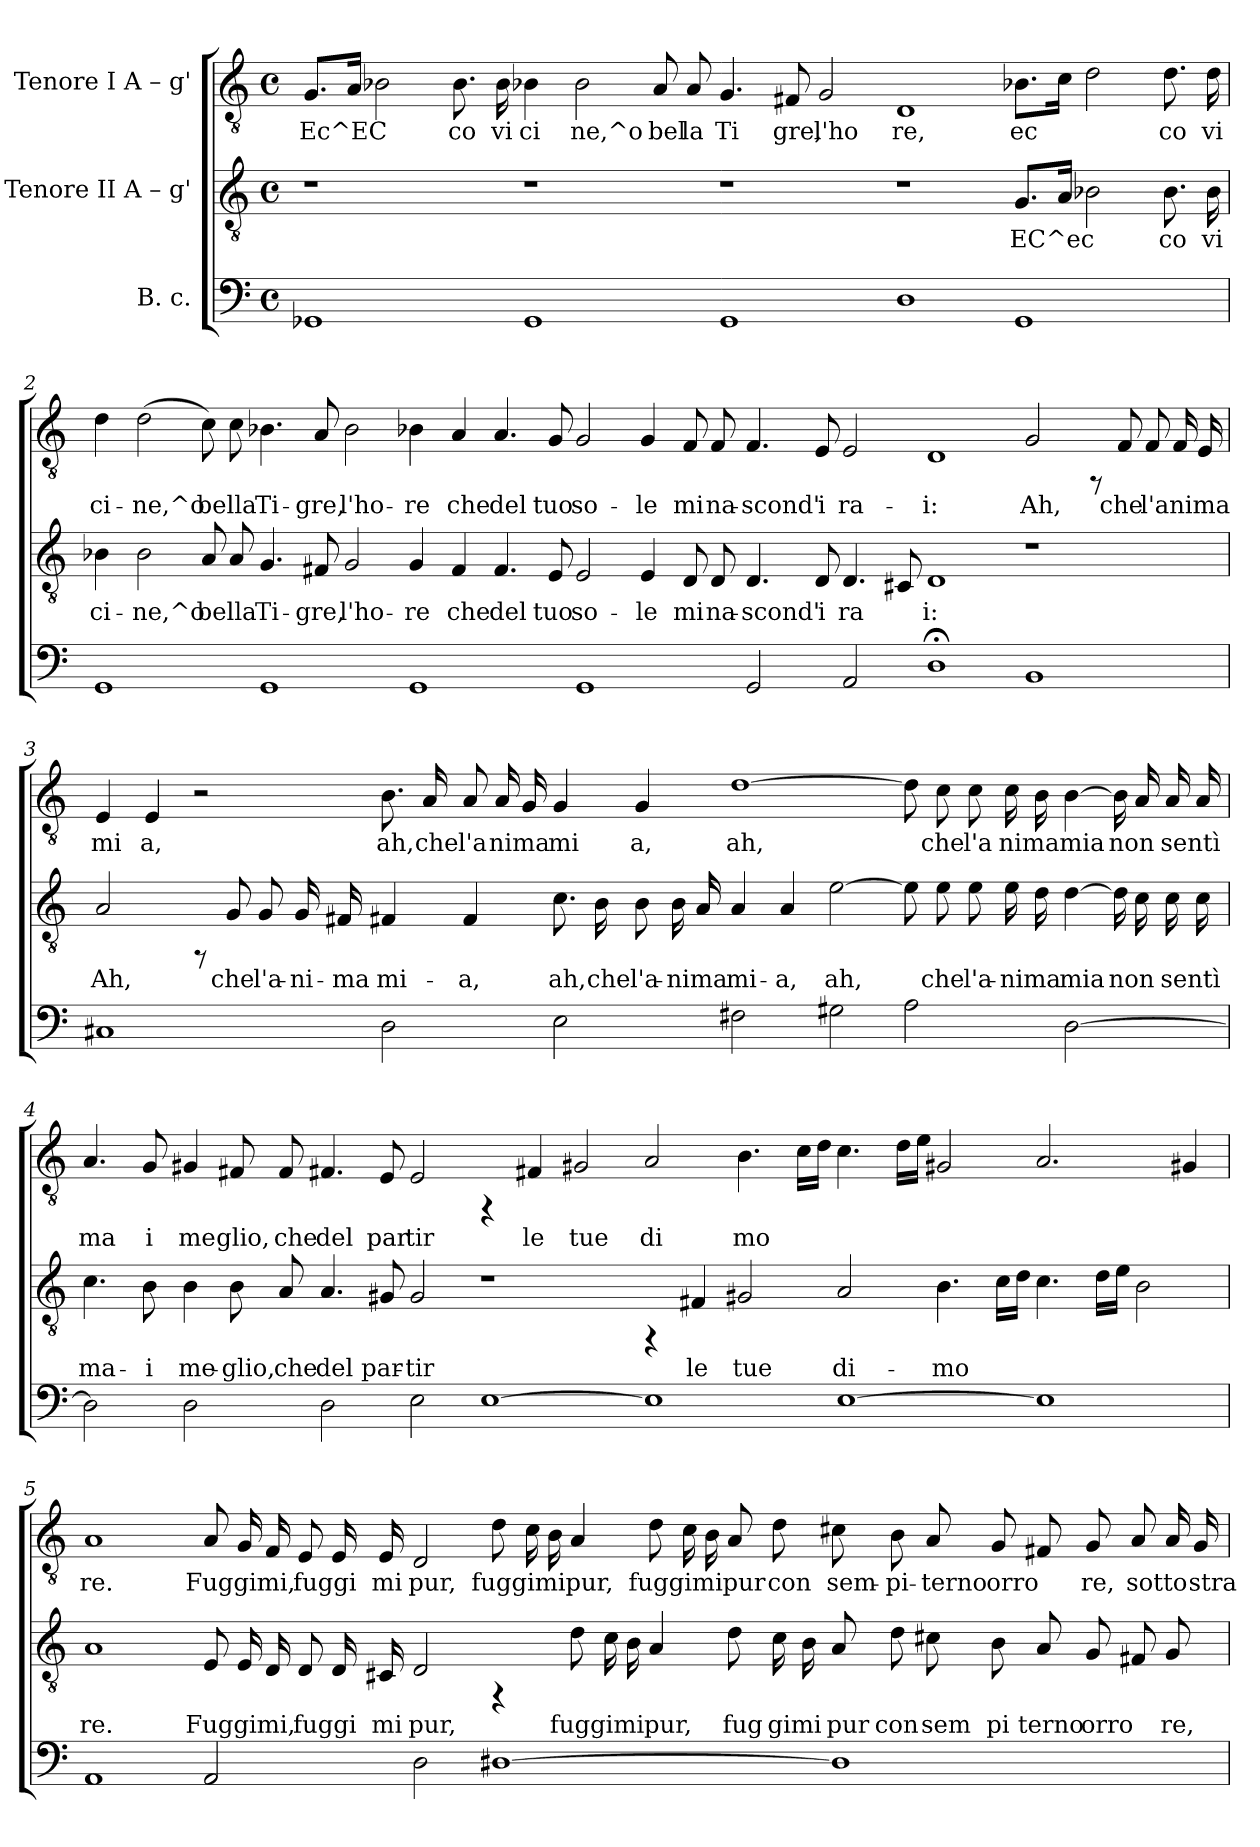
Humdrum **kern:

**kern	**kern	**text	**kern	**text
*part3	*part2	*part2	*part1	*part1
*staff3	*staff2	*staff2	*staff1	*staff1
*I"B. c.	*I"Tenore II  A – g'	*	*I"Tenore I  A – g'	*
!!LO:PB:g=z
*stria5	*stria5	*	*stria5	*
*clefF4	*clefGv2	*	*clefGv2	*
*k[]	*k[]	*	*k[]	*
*C:	*C:	*	*C:	*
*M4/4	*M4/4	*	*M4/4	*
*met(c)	*met(c)	*	*met(c)	*
=1	=1	=1	=1	=1
!	!	!	!	!LO:LY:b
1GG-	1r	.	8.G/L	Ec^EC
!	!	!	!	!LO:LY:b
.	.	.	16A/J	.
!	!	!	!	!LO:LY:b
.	.	.	2B-X\	.
!	!	!	!	!LO:LY:b
.	.	.	8.B-\	co
!	!	!	!	!LO:LY:b
.	.	.	16B-\	vi
!	!	!	!	!LO:LY:b
1GG-	1r	.	4B-X\	ci
!	!	!	!	!LO:LY:b
.	.	.	2B-\	ne,^o
!	!	!	!	!LO:LY:b
.	.	.	8A/	bel
!	!	!	!	!LO:LY:b
.	.	.	8A/	la
!	!	!	!	!LO:LY:b
1GG-	1r	.	4.G/	Ti
!	!	!	!	!LO:LY:b
.	.	.	8F#X/	gre,
!	!	!	!	!LO:LY:b
.	.	.	2G/	l'ho
!	!	!	!	!LO:LY:b
1D	1r	.	1D	re,
!	!	!LO:LY:b:rj	!	!LO:LY:b
1GG-	8.G/L	EC^ec	8.B-X\L	ec
!	!	!LO:LY:b:rj	!	!LO:LY:b
.	16A/J	.	16c\J	.
!	!	!LO:LY:b:rj	!	!LO:LY:b
.	2B-X\	.	2d\	.
!	!	!LO:LY:b:rj	!	!LO:LY:b
.	8.B-\	co	8.d\	co
!	!	!LO:LY:b:rj	!	!LO:LY:b
.	16B-\	vi	16d\	vi
!!LO:LB:g=z
=2	=2	=2	=2	=2
!	!	!LO:LY:b:rj	!	!LO:LY:b
1GG	4B-X\	ci-	4d\	ci-
!	!	!LO:LY:b:rj	!	!LO:LY:b
.	2B-\	-ne,^o	(<2d\	-ne,^o
!	!	!LO:LY:b:rj	!	!LO:LY:b
.	8A/	bella	8c\)	bella
!	!	!LO:LY:b:rj	!	!LO:LY:b
.	8A/	.	8c\	.
!	!	!LO:LY:b:rj	!	!LO:LY:b
1GG	4.G/	Ti-	4.B-X\	Ti-
!	!	!LO:LY:b:rj	!	!LO:LY:b
.	8F#X/	-gre,	8A/	-gre,
!	!	!LO:LY:b:rj	!	!LO:LY:b
.	2G/	l'ho-	2B-\	l'ho-
!	!	!LO:LY:b:rj	!	!LO:LY:b
1GG	4G/	-re	4B-X\	-re
!	!	!LO:LY:b:rj	!	!LO:LY:b
.	4F#/	che	4A/	che
!	!	!LO:LY:b:rj	!	!LO:LY:b
.	4.F#/	del	4.A/	del
!	!	!LO:LY:b:rj	!	!LO:LY:b
.	8E/	tuo	8G/	tuo
!	!	!LO:LY:b:rj	!	!LO:LY:b
1GG	2E/	so-	2G/	so-
!	!	!LO:LY:b:rj	!	!LO:LY:b
.	4E/	-le	4G/	-le
!	!	!LO:LY:b:rj	!	!LO:LY:b
.	8D/	mi	8F/	mi
!	!	!LO:LY:b:rj	!	!LO:LY:b
.	8D/	na-	8F/	na-
!	!	!LO:LY:b:rj	!	!LO:LY:b
2GG/	4.D/	-scond'	4.F/	-scond'
!	!	!LO:LY:b:rj	!	!LO:LY:b
.	8D/	i	8E/	i
!	!	!LO:LY:b:rj	!	!LO:LY:b
2AA/	4.D/	ra-	2E/	ra-
!	!	!LO:LY:b:rj	!	!
.	8C#X/	--	.	.
!	!	!LO:LY:b:rj	!	!LO:LY:b
1D;<	1D	-i:	1D	-i:
!	!	!	!	!LO:LY:b
1BB	1r	.	2G/	Ah,
.	.	.	8rFF	.
!	!	!	!	!LO:LY:b
.	.	.	8F/	che
!	!	!	!	!LO:LY:b
.	.	.	8F/	l'anima
!	!	!	!	!LO:LY:b
.	.	.	16F/	.
!	!	!	!	!LO:LY:b
.	.	.	16E/	.
!!LO:LB:g=z
=3	=3	=3	=3	=3
!	!	!LO:LY:b:rj	!	!LO:LY:b
1C#X	2A/	Ah,	4E/	mi
!	!	!	!	!LO:LY:b
.	.	.	4E/	a,
.	8rFF	.	2r	.
!	!	!LO:LY:b:rj	!	!
.	8G/	che	.	.
!	!	!LO:LY:b:rj	!	!
.	8G/	l'a-	.	.
!	!	!LO:LY:b:rj	!	!
.	16G/	-ni-	.	.
!	!	!LO:LY:b:rj	!	!
.	16F#X/	-ma	.	.
!	!	!LO:LY:b:rj	!	!LO:LY:b
2D\	4F#X/	mi-	8.B\	ah,
!	!	!	!	!LO:LY:b
.	.	.	16A/	che
!	!	!LO:LY:b:rj	!	!LO:LY:b
.	4F#/	-a,	8A/	l'a
!	!	!	!	!LO:LY:b
.	.	.	16A/	nima
!	!	!	!	!LO:LY:b
.	.	.	16G/	.
!	!	!LO:LY:b:rj	!	!LO:LY:b
2E\	8.c\	ah,	4G/	mi
!	!	!LO:LY:b:rj	!	!
.	16B\	che	.	.
!	!	!LO:LY:b:rj	!	!LO:LY:b
.	8B\	l'a-	4G/	a,
!	!	!LO:LY:b:rj	!	!
.	16B\	-nima	.	.
!	!	!LO:LY:b:rj	!	!
.	16A/	.	.	.
!	!	!LO:LY:b:rj	!	!LO:LY:b
2F#X\	4A/	mi-	[>1d	ah,
!	!	!LO:LY:b:rj	!	!
.	4A/	-a,	.	.
!	!	!LO:LY:b:rj	!	!
2G#X\	[>2e\	ah,	.	.
!	!	!LO:LY:b:rj	!	!LO:LY:b
2A\	8e\]	.	8d\]	.
!	!	!LO:LY:b:rj	!	!LO:LY:b
.	8e\	che	8c\	che
!	!	!LO:LY:b:rj	!	!LO:LY:b
.	8e\	l'a-	8c\	l'a
!	!	!LO:LY:b:rj	!	!LO:LY:b
.	16e\	-nima	16c\	nima
!	!	!LO:LY:b:rj	!	!LO:LY:b
.	16d\	.	16B\	.
!	!	!LO:LY:b:rj	!	!LO:LY:b
[<2D\	[>4d\	mia	[>4B\	mia
!	!	!LO:LY:b:rj	!	!LO:LY:b
.	16d\]	non	16B\]	non
!	!	!LO:LY:b:rj	!	!LO:LY:b
.	16c\	.	16A/	.
!	!	!LO:LY:b:rj	!	!LO:LY:b
.	16c\	sentì	16A/	sentì
!	!	!LO:LY:b:rj	!	!LO:LY:b
.	16c\	.	16A/	.
!!LO:LB:g=z
=4	=4	=4	=4	=4
!	!	!LO:LY:b:rj	!	!LO:LY:b
2D\]	4.c\	ma-	4.A/	ma
!	!	!LO:LY:b:rj	!	!LO:LY:b
.	8B\	-i	8G/	i
!	!	!LO:LY:b:rj	!	!LO:LY:b
2D\	4B\	me-	4G#X/	me
!	!	!LO:LY:b:rj	!	!LO:LY:b
.	8B\	-glio,	8F#X/	glio,
!	!	!LO:LY:b:rj	!	!LO:LY:b
.	8A/	che	8F#/	che
!	!	!LO:LY:b:rj	!	!LO:LY:b
2D\	4.A/	del	4.F#X/	del
!	!	!LO:LY:b:rj	!	!LO:LY:b
.	8G#X/	par-	8E/	par
!	!	!LO:LY:b:rj	!	!LO:LY:b
2E\	2G#/	-tir	2E/	tir
[>1E	1r	.	4rFF	.
!	!	!	!	!LO:LY:b
.	.	.	4F#X/	le
!	!	!	!	!LO:LY:b
.	.	.	2G#X/	tue
!	!	!	!	!LO:LY:b
1E]	4rFF	.	2A/	di
!	!	!LO:LY:b:rj	!	!
.	4F#X/	le	.	.
!	!	!LO:LY:b:rj	!	!LO:LY:b
.	2G#X/	tue	4.B\	mo
!	!	!	!	!LO:LY:b
.	.	.	16c\L	.
!	!	!	!	!LO:LY:b
.	.	.	16d\J	.
!	!	!LO:LY:b:rj	!	!LO:LY:b
[>1E	2A/	di-	4.c\	.
!	!	!	!	!LO:LY:b
.	.	.	16d\L	.
!	!	!	!	!LO:LY:b
.	.	.	16e\J	.
!	!	!LO:LY:b:rj	!	!LO:LY:b
.	4.B\	-mo-	2G#X/	.
!	!	!LO:LY:b:rj	!	!
.	16c\L	--	.	.
!	!	!LO:LY:b:rj	!	!
.	16d\J	--	.	.
!	!	!LO:LY:b:rj	!	!LO:LY:b
1E]	4.c\	--	2.A/	.
!	!	!LO:LY:b:rj	!	!
.	16d\L	--	.	.
!	!	!LO:LY:b:rj	!	!
.	16e\J	--	.	.
!	!	!LO:LY:b:rj	!	!
.	2B\	--	.	.
!	!	!	!	!LO:LY:b
.	.	.	4G#X/	.
!!LO:PB:g=z
=5	=5	=5	=5	=5
!	!	!LO:LY:b:rj	!	!LO:LY:b
1AA	1A	-re.	1A	re.
!	!	!LO:LY:b:rj	!	!LO:LY:b
2AA/	8E/	Fuggimi,	8A/	Fuggimi,
!	!	!LO:LY:b:rj	!	!LO:LY:b
.	16E/	.	16G/	.
!	!	!LO:LY:b:rj	!	!LO:LY:b
.	16D/	.	16F/	.
!	!	!LO:LY:b:rj	!	!LO:LY:b
.	8D/	fuggi	8E/	fuggi-
!	!	!LO:LY:b:rj	!	!LO:LY:b
.	16D/	.	16E/	--
!	!	!LO:LY:b:rj	!	!LO:LY:b
.	16C#X/	mi	16E/	-mi
!	!	!LO:LY:b:rj	!	!LO:LY:b
2D\	2D/	pur,	2D/	pur,
!	!	!	!	!LO:LY:b
[>1D#	4rFF	.	8d\	fuggimi
!	!	!	!	!LO:LY:b
.	.	.	16c\	.
!	!	!	!	!LO:LY:b
.	.	.	16B\	.
!	!	!LO:LY:b:rj	!	!LO:LY:b
.	8d\	fuggimi	4A/	pur,
!	!	!LO:LY:b:rj	!	!
.	16c\	.	.	.
!	!	!LO:LY:b:rj	!	!
.	16B\	.	.	.
!	!	!LO:LY:b:rj	!	!LO:LY:b
.	4A/	pur,	8d\	fuggimi
!	!	!	!	!LO:LY:b
.	.	.	16c\	.
!	!	!	!	!LO:LY:b
.	.	.	16B\	.
!	!	!LO:LY:b:rj	!	!LO:LY:b
.	8d\	fug	8A/	pur
!	!	!LO:LY:b:rj	!	!LO:LY:b
.	16c\	gimi	8d\	con
!	!	!LO:LY:b:rj	!	!
.	16B\	.	.	.
!	!	!LO:LY:b:rj	!	!LO:LY:b
1D#]	8A/	pur	8c#X\	sem-
!	!	!LO:LY:b:rj	!	!LO:LY:b
.	8d\	con	8B\	-pi-
!	!	!LO:LY:b:rj	!	!LO:LY:b
.	8c#X\	sem	8A/	-terno
!	!	!LO:LY:b:rj	!	!LO:LY:b
.	8B\	pi	8G/	orro-
!	!	!LO:LY:b:rj	!	!LO:LY:b
.	8A/	terno	8F#X/	--
!	!	!LO:LY:b:rj	!	!LO:LY:b
.	8G/	orro	8G/	-re,
!	!	!LO:LY:b:rj	!	!LO:LY:b
.	8F#X/	.	8A/	sotto
!	!	!LO:LY:b:rj	!	!LO:LY:b
.	8G/	re,	16A/	.
!	!	!	!	!LO:LY:b
.	.	.	16G/	stra-
=	=	=	=	=
*-	*-	*-	*-	*-
